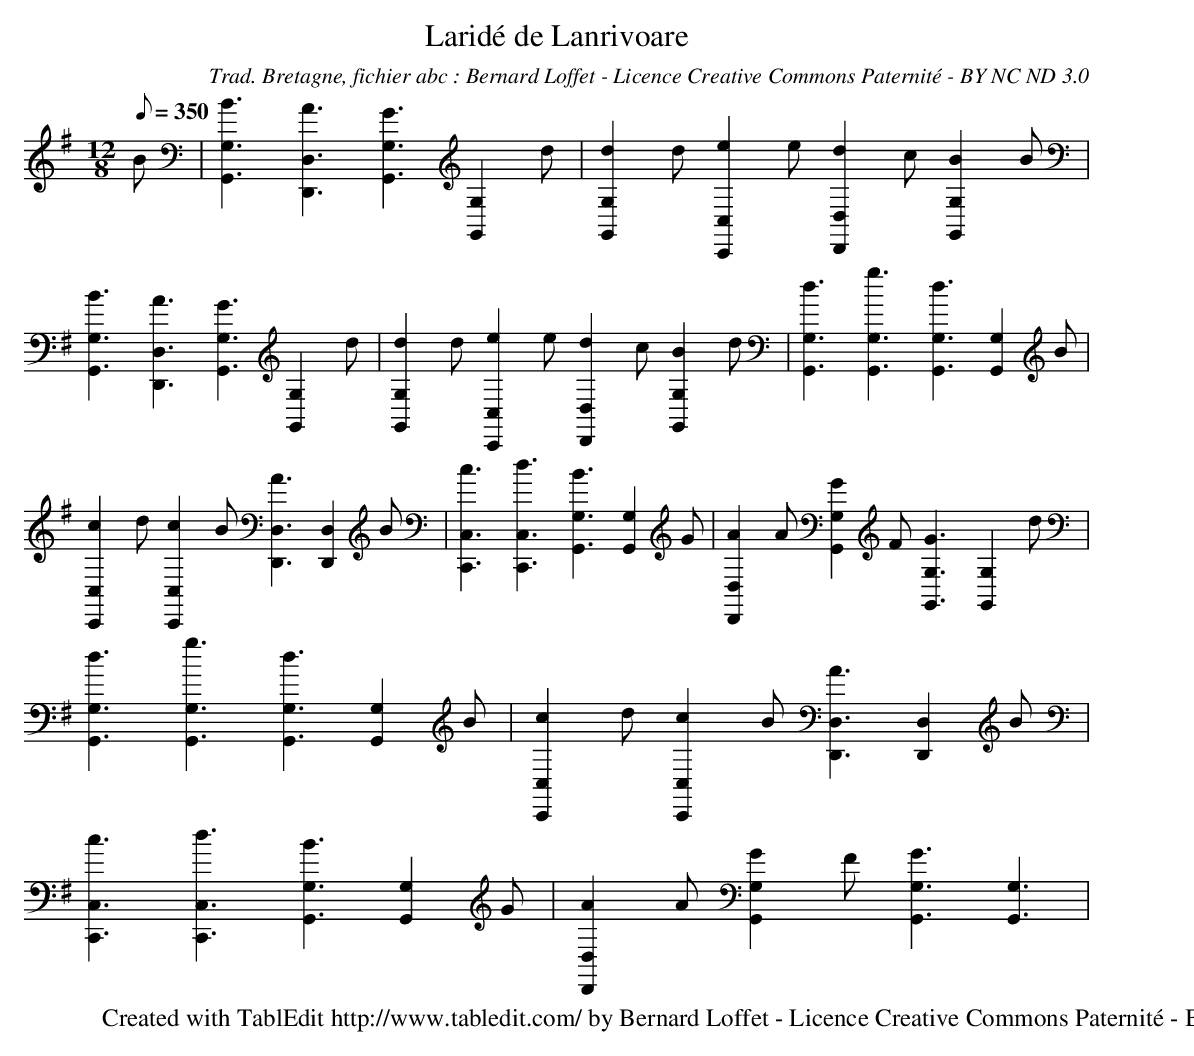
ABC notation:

X:1
T:Laridé de Lanrivoare
C:Trad. Bretagne, fichier abc : Bernard Loffet - Licence Creative Commons Paternité - BY NC ND 3.0
L:1/8
Q:350
M:12/8
K:G
B | [B3G,,3G,3] [A3D,3D,,3] [G3G,,3G,3] [G,,2G,2]d | [d2G,,2G,2]d [e2C,,2C,2]e [d2D,,2D,2]c [B2G,,2G,2]B | \
 [B3G,,3G,3] [A3D,3D,,3] [G3G,,3G,3] [G,,2G,2]d | [d2G,,2G,2]d [e2C,,2C,2]e [d2D,,2D,2]c [B2G,,2G,2]d | \
 [d3G,,3G,3] [g3G,,3G,3] [d3G,,3G,3] [G,,2G,2]B | [c2C,,2C,2]d [c2C,,2C,2]B [A3D,,3D,3] [D,,2D,2]B | \
 [c3C,,3C,3] [d3C,,3C,3] [B3G,,3G,3] [G,,2G,2]G | [A2D,,2D,2]A [G2G,,2G,2]F [G3G,,3G,3] [G,,2G,2]d | \
 [d3G,,3G,3] [g3G,,3G,3] [d3G,,3G,3] [G,,2G,2]B | [c2C,,2C,2]d [c2C,,2C,2]B [A3D,,3D,3] [D,,2D,2]B | \
 [c3C,,3C,3] [d3C,,3C,3] [B3G,,3G,3] [G,,2G,2]G | [A2D,,2D,2]A [G2G,,2G,2]F [G3G,,3G,3] [G,,3G,3] | \
W:Created with TablEdit http://www.tabledit.com/ by Bernard Loffet - Licence Creative Commons Paternité - BY NC ND 3.0
